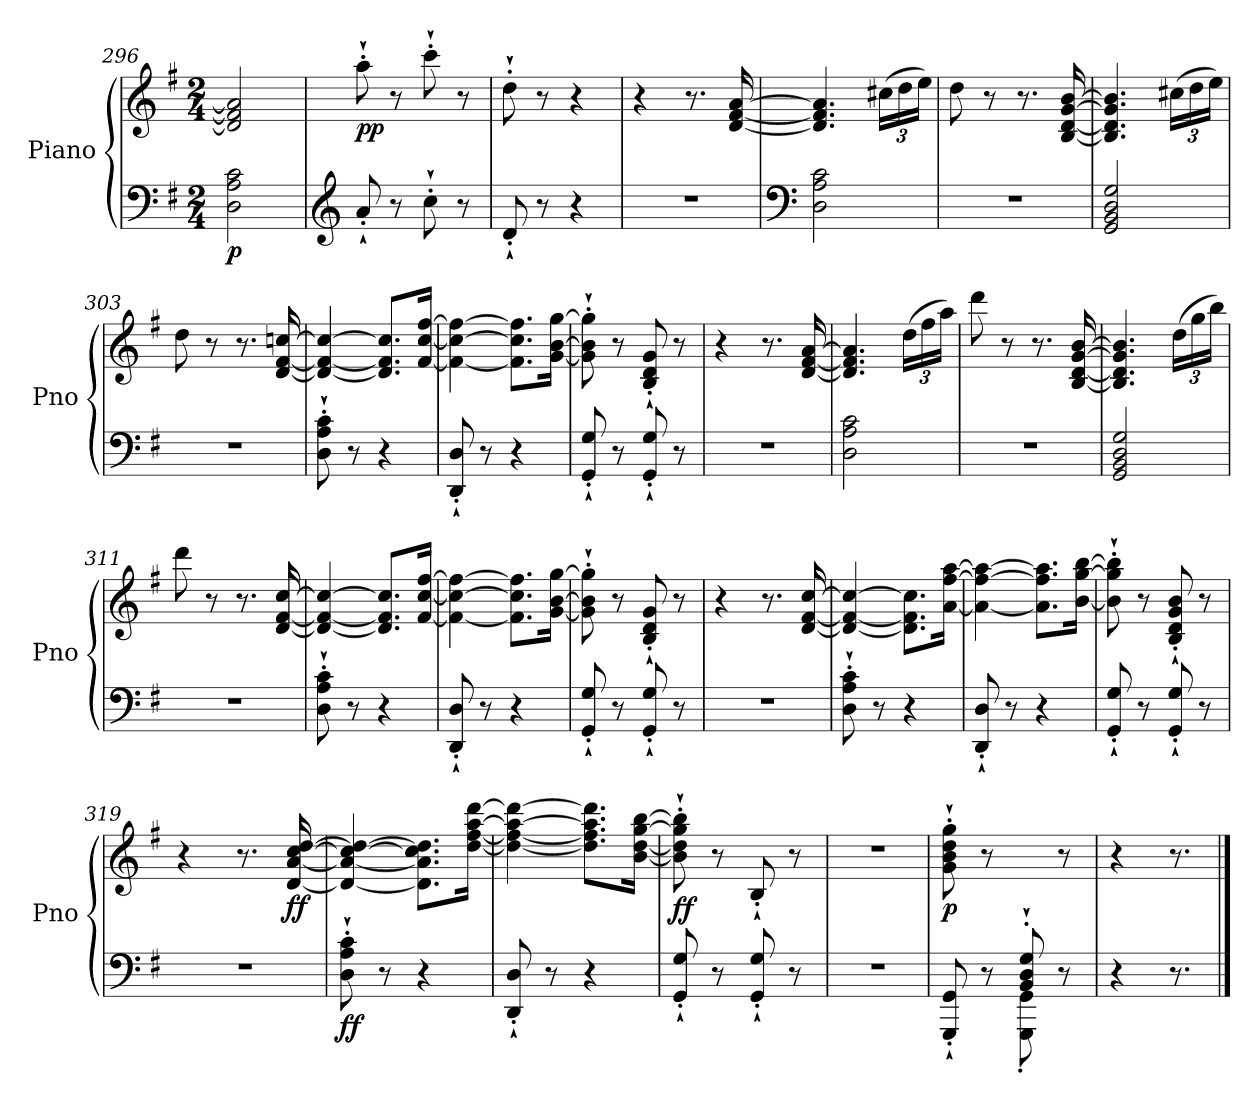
**kern	**kern	**dynam
*part1	*part1	*part1
*staff2	*staff1	*staff1/2
*I"Piano	*	*
*I'Pno	*	*
*clefF4	*clefG2	*
*k[f#]	*k[f#]	*
*M2/4	*M2/4	*
=296	=296	=296
!	!	!LO:DY:b=2
2D\ 2A\ 2c\	2d/] 2f#/] 2a/]	p
=297	=297	=297
*clefG2	*	*
!	!	!LO:DY:b
8a'`/	8aa'`\	pp
8r	8r	.
8cc'`\	8ccc'`\	.
8r	8r	.
=298	=298	=298
8d'`/	8dd'`\	.
8r	8r	.
4r	4r	.
!!LO:PB:g=z
=299	=299	=299
2r	4r	.
.	8.r	.
!	!	!LO:DY:b
.	[16d/ [16f#/ [16a/	other-dynamics
=300	=300	=300
*clefF4	*	*
2D\ 2A\ 2c\	4.d/] 4.f#/] 4.a/]	.
*	*Xbrackettup	*
.	(>24cc#X\LL	.
.	24dd\	.
.	24ee\JJ)	.
=301	=301	=301
2r	8dd\	.
.	8r	.
.	8.r	.
.	[16B/ [16d/ [16g/ [16b/	.
=302	=302	=302
2GG/ 2BB/ 2D/ 2G/	4.B/] 4.d/] 4.g/] 4.b/]	.
.	(>24cc#X\LL	.
.	24dd\	.
.	24ee\JJ)	.
=303	=303	=303
2r	8dd\	.
.	8r	.
.	8.r	.
.	[16d/ [16f#/ [16ccn/	.
=304	=304	=304
8D\'` 8A\'` 8c\'`	4d/_ 4f#/_ 4cc/_	.
8r	.	.
4r	8.d/] 8.f#/] 8.cc/]L	.
.	[16f#/ [16cc/ [16ff#/Jk	.
=305	=305	=305
8DD/'` 8D/'`	4f#\_ 4cc\_ 4ff#\_	.
8r	.	.
4r	8.f#\] 8.cc\] 8.ff#\]L	.
.	[16g\ [16b\ [16gg\Jk	.
=306	=306	=306
8GG/'` 8G/'`	8g\]'` 8b\]'` 8gg\]'`	.
8r	8r	.
8GG/'` 8G/'`	8B/'` 8d/'` 8g/'`	.
8r	8r	.
=307	=307	=307
2r	4r	.
.	8.r	.
.	[16d/ [16f#/ [16a/	.
!!LO:LB:g=z
=308	=308	=308
2D\ 2A\ 2c\	4.d/] 4.f#/] 4.a/]	.
.	(>24dd\LL	.
.	24ff#\	.
.	24aa\JJ)	.
=309	=309	=309
2r	8ddd\	.
.	8r	.
.	8.r	.
.	[16B/ [16d/ [16g/ [16b/	.
=310	=310	=310
2GG/ 2BB/ 2D/ 2G/	4.B/] 4.d/] 4.g/] 4.b/]	.
.	(>24dd\LL	.
.	24gg\	.
.	24bb\JJ)	.
=311	=311	=311
2r	8ddd\	.
.	8r	.
.	8.r	.
.	[16d/ [16f#/ [16cc/	.
=312	=312	=312
8D\'` 8A\'` 8c\'`	4d/_ 4f#/_ 4cc/_	.
8r	.	.
4r	8.d/] 8.f#/] 8.cc/]L	.
.	[16f#/ [16cc/ [16ff#/Jk	.
=313	=313	=313
8DD/'` 8D/'`	4f#\_ 4cc\_ 4ff#\_	.
8r	.	.
4r	8.f#\] 8.cc\] 8.ff#\]L	.
.	[16g\ [16b\ [16gg\Jk	.
=314	=314	=314
8GG/'` 8G/'`	8g\]'` 8b\]'` 8gg\]'`	.
8r	8r	.
8GG/'` 8G/'`	8B/'` 8d/'` 8g/'`	.
8r	8r	.
=315	=315	=315
2r	4r	.
.	8.r	.
.	[16d/ [16f#/ [16cc/	.
=316	=316	=316
8D\'` 8A\'` 8c\'`	4d/_ 4f#/_ 4cc/_	.
8r	.	.
!	!	!LO:DY:b
4r	8.d\] 8.f#\] 8.cc\]L	other-dynamics
.	[16a\ [16ff#\ [16aa\Jk	.
!!LO:LB:g=z
=317	=317	=317
8DD/'` 8D/'`	4a\_ 4ff#\_ 4aa\_	.
8r	.	.
4r	8.a\] 8.ff#\] 8.aa\]L	.
.	[16b\ [16gg\ [16bb\Jk	.
=318	=318	=318
8GG/'` 8G/'`	8b\]'` 8gg\]'` 8bb\]'`	.
8r	8r	.
8GG/'` 8G/'`	8B/'` 8d/'` 8g/'` 8b/'`	.
8r	8r	.
=319	=319	=319
2r	4r	.
.	8.r	.
!	!	!LO:DY:b
.	[16d/ [16a/ [16cc/ [16dd/	ff
=320	=320	=320
!	!	!LO:DY:b=2
8D\'` 8A\'` 8c\'`	4d/_ 4a/_ 4cc/_ 4dd/_	ff
8r	.	.
4r	8.d\] 8.a\] 8.cc\] 8.dd\]L	.
.	[16dd\ [16ff#\ [16aa\ [16ddd\Jk	.
=321	=321	=321
8DD/'` 8D/'`	4dd\_ 4ff#\_ 4aa\_ 4ddd\_	.
8r	.	.
4r	8.dd\] 8.ff#\] 8.aa\] 8.ddd\]L	.
.	[16b\ [16dd\ [16gg\ [16bb\Jk	.
=322	=322	=322
!	!	!LO:DY:b
8GG/'` 8G/'`	8b\]'` 8dd\]'` 8gg\]'` 8bb\]'`	ff
8r	8r	.
8GG/'` 8G/'`	8B'`/	.
8r	8r	.
=323	=323	=323
2r	2r	.
=324	=324	=324
*^	*	*
!	!	!	!LO:DY:b
4ryy	8GGG/'` 8GG/'`	8g\'` 8b\'` 8dd\'` 8gg\'`	p
.	8r	8r	.
8BB/'` 8D/'` 8G/'`	8GGG\' 8GG\'	8ryy	.
8ryy	8r	8r	.
*v	*v	*	*
=325	=325	=325
4r	4r	.
8.r	8.r	.
==	==	==
*-	*-	*-
